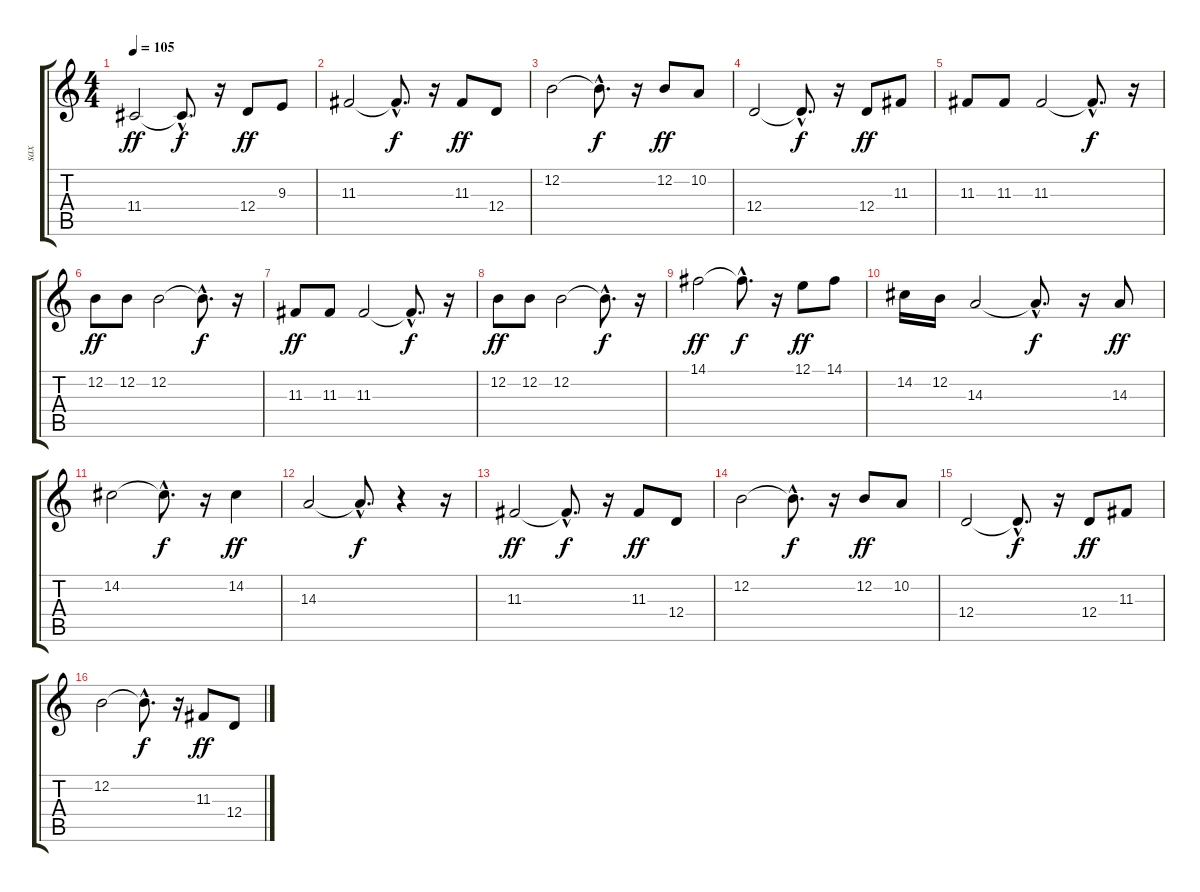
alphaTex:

\track ("sax" "sax") {instrument tenorsax}
\staff {score tabs}
\tuning (E4 B3 G3 D3 A2 E2) {hide}
\ts (4 4)
\tempo 105
\clef g2
\ks c
11.4.2{dy ff} 11.4{hac t}.8{d dy f} r.16 12.4.8{dy ff} 9.3.8 |
11.3.2 11.3{hac t}.8{d dy f} r.16 11.3.8{dy ff} 12.4.8 |
12.2.2 12.2{hac t}.8{d dy f} r.16 12.2.8{dy ff} 10.2.8 |
12.4.2 12.4{hac t}.8{d dy f} r.16 12.4.8{dy ff} 11.3.8 |
11.3.8 11.3.8 11.3.2 11.3{hac t}.8{d dy f} r.16 |
12.2.8{dy ff} 12.2.8 12.2.2 12.2{hac t}.8{d dy f} r.16 |
11.3.8{dy ff} 11.3.8 11.3.2 11.3{hac t}.8{d dy f} r.16 |
12.2.8{dy ff} 12.2.8 12.2.2 12.2{hac t}.8{d dy f} r.16 |
14.1.2{dy ff instrument baritonesax} 14.1{hac t}.8{d dy f} r.16 12.1.8{dy ff} 14.1.8 |
14.2.16 12.2.16 14.3.2 14.3{hac t}.8{d dy f} r.16 14.3.8{dy ff} |
14.2.2 14.2{hac t}.8{d dy f} r.16 14.2.4{dy ff} |
14.3.2 14.3{hac t}.8{d dy f} r.4 r.16 |
11.3.2{dy ff instrument woodblock} 11.3{hac t}.8{d dy f} r.16 11.3.8{dy ff} 12.4.8 |
12.2.2 12.2{hac t}.8{d dy f} r.16 12.2.8{dy ff} 10.2.8 |
12.4.2 12.4{hac t}.8{d dy f} r.16 12.4.8{dy ff} 11.3.8 |
12.2.2 12.2{hac t}.8{d dy f} r.16 11.3.8{dy ff} 12.4.8
